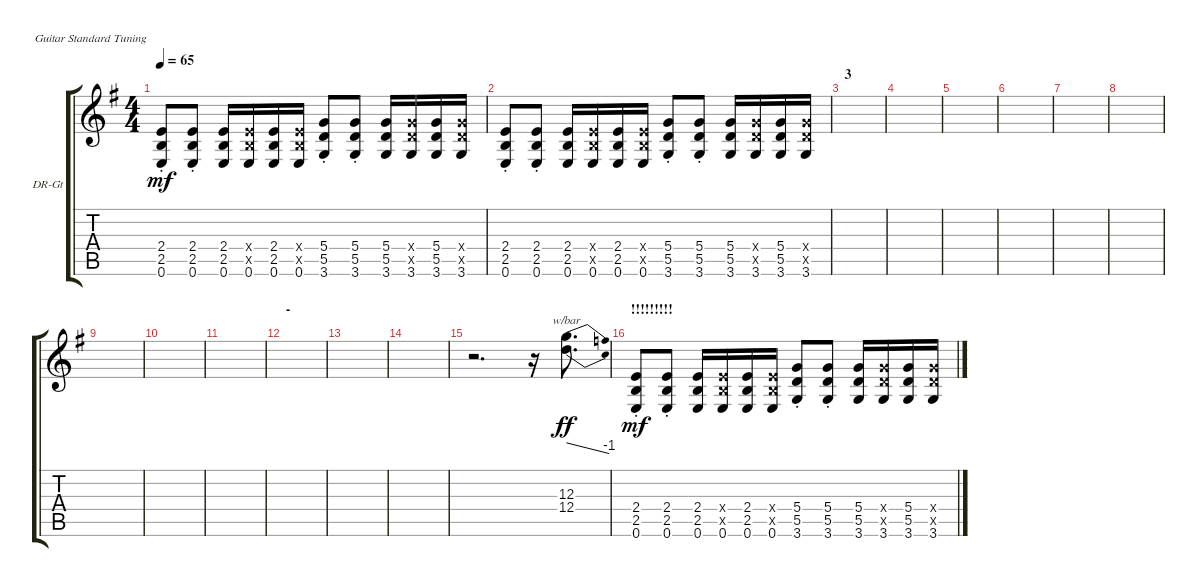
\defaultSystemsLayout 4
\bracketExtendMode groupsimilarinstruments
\firstSystemTrackNameOrientation horizontal
\otherSystemsTrackNameOrientation horizontal
\track ("Dist. Rhythm Guitar" "DR-Gt") {instrument distortionguitar}
\staff {score tabs}
\tuning (E4 B3 G3 D3 A2 E2)
\ts (4 4)
\tempo 65
\clef g2
\ks eminor
(2.4{st} 2.5{st} 0.6).8{dy mf} (0.6 2.5{st} 2.4{st}).8 (2.4 2.5 0.6).16 (2.4{x} 2.5{x} 0.6).16 (2.5 2.4 0.6).16 (2.4{x} 2.5{x} 0.6).16 (5.4{st} 5.5{st} 3.6).8 (3.6 5.5{st} 5.4{st}).8 (5.4 5.5 3.6).16 (5.4{x} 5.5{x} 3.6).16 (5.5 5.4 3.6).16 (5.4{x} 5.5{x} 3.6).16 |
(2.4{st} 2.5{st} 0.6).8 (0.6 2.5{st} 2.4{st}).8 (2.4 2.5 0.6).16 (2.4{x} 2.5{x} 0.6).16 (2.5 2.4 0.6).16 (2.4{x} 2.5{x} 0.6).16 (5.4{st} 5.5{st} 3.6).8 (3.6 5.5{st} 5.4{st}).8 (5.4 5.5 3.6).16 (5.4{x} 5.5{x} 3.6).16 (5.5 5.4 3.6).16 (5.4{x} 5.5{x} 3.6).16 |
\section ("" "3")
|
|
|
|
|
|
|
|
|
\section ("" "-")
|
|
|
r.2{d} r.16 (12.3 12.4).8{d tbe (dive default 0 0 10.2 -4) dy ff} |
\section ("" "!!!!!!!!!")
(2.4{st} 2.5{st} 0.6).8{dy mf} (0.6 2.5{st} 2.4{st}).8 (2.4 2.5 0.6).16 (2.4{x} 2.5{x} 0.6).16 (2.5 2.4 0.6).16 (2.4{x} 2.5{x} 0.6).16 (5.4{st} 5.5{st} 3.6).8 (3.6 5.5{st} 5.4{st}).8 (5.4 5.5 3.6).16 (5.4{x} 5.5{x} 3.6).16 (5.5 5.4 3.6).16 (5.4{x} 5.5{x} 3.6).16
